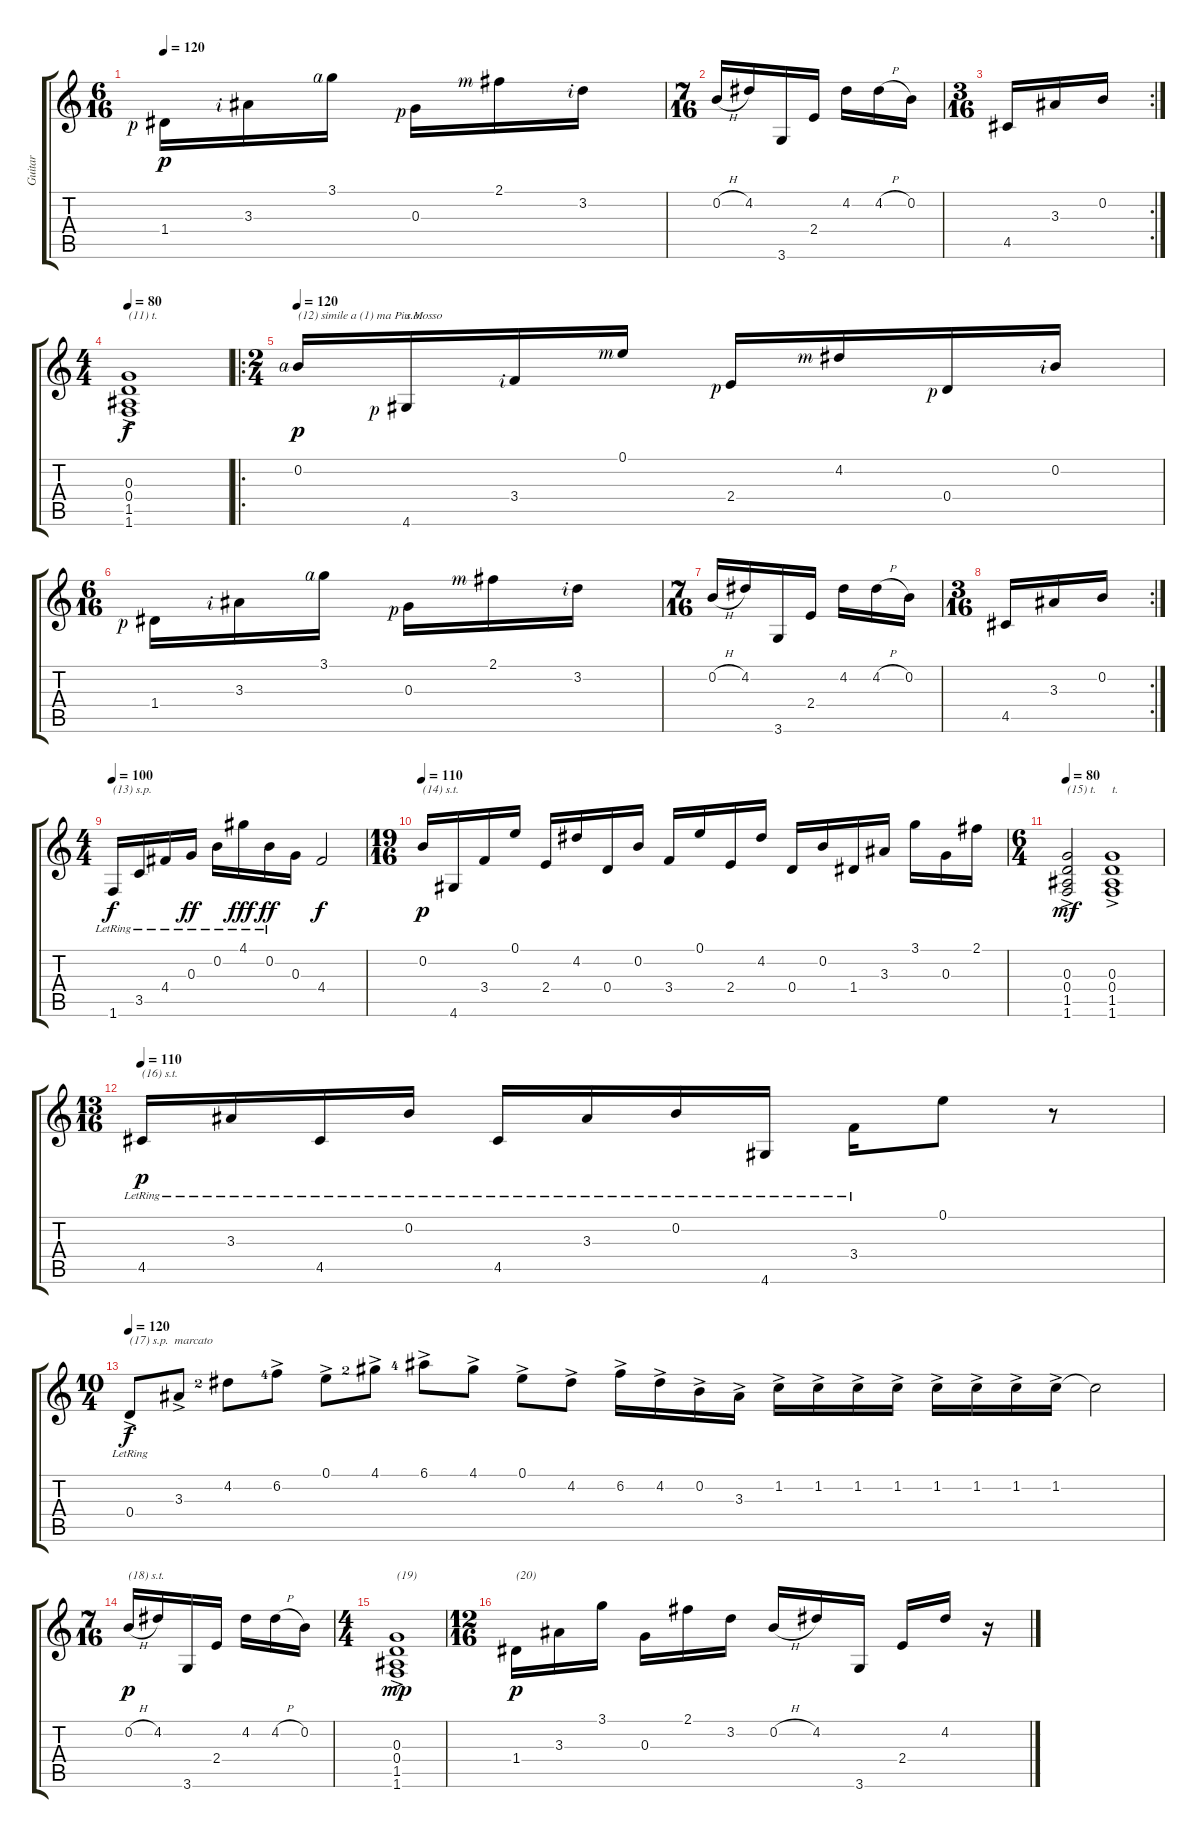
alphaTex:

\track ("Guitar" "Guitar") {instrument acousticguitarnylon}
\staff {score tabs}
\tuning (E4 B3 G3 D3 A2 E2) {hide}
\ts (6 16)
\tempo 120
\clef g2
\ks c
1.4{rf 1}.16{dy p} 3.3{rf 2}.16 3.1{rf 4}.16 0.3{rf 1}.16 2.1{rf 3}.16 3.2{rf 2}.16 |
\ts (7 16)
0.2{h}.16 4.2.16 3.6.16 2.4.16 4.2.16 4.2{h}.16 0.2.16 |
\rc 2
\ts (3 16)
4.5.16 3.3.16 0.2.16 |
\ts (4 4)
\tempo 80
(0.3{ac} 0.4{ac} 1.5{ac} 1.6{ac}).1{txt "(11) t." dy f} |
\ro
\ts (2 4)
\tempo 120
0.2{rf 4}.16{txt "(12) simile a (1) ma Piu Mosso" dy p} 4.6{rf 1}.16{txt "s.o."} 3.4{rf 2}.16 0.1{rf 3}.16 2.4{rf 1}.16 4.2{rf 3}.16 0.4{rf 1}.16 0.2{rf 2}.16 |
\ts (6 16)
1.4{rf 1}.16 3.3{rf 2}.16 3.1{rf 4}.16 0.3{rf 1}.16 2.1{rf 3}.16 3.2{rf 2}.16 |
\ts (7 16)
0.2{h}.16 4.2.16 3.6.16 2.4.16 4.2.16 4.2{h}.16 0.2.16 |
\rc 2
\ts (3 16)
4.5.16 3.3.16 0.2.16 |
\ts (4 4)
\tempo 100
1.6{lr}.16{txt "(13) s.p." dy f} 3.5{lr}.16 4.4{lr}.16 0.3{lr}.16{dy ff} 0.2{lr}.16 4.1{lr}.16{dy fff} 0.2{lr}.16{dy ff} 0.3.16 4.4.2{dy f} |
\ts (19 16)
\tempo 110
0.2.16{txt "(14) s.t." dy p} 4.6.16 3.4.16 0.1.16 2.4.16 4.2.16 0.4.16 0.2.16 3.4.16 0.1.16 2.4.16 4.2.16 0.4.16 0.2.16 1.4.16 3.3.16 3.1.16 0.3.16 2.1.16 |
\ts (6 4)
\tempo 80
(0.3{ac} 0.4{ac} 1.5{ac} 1.6{ac}).2{txt "(15) t." dy mf} (0.3{ac} 0.4{ac} 1.5{ac} 1.6{ac}).1{txt "t."} |
\ts (13 16)
\tempo 110
4.5{lr}.16{txt "(16) s.t." dy p} 3.3{lr}.16 4.5{lr}.16 0.2{lr}.16 4.5{lr}.16 3.3{lr}.16 0.2{lr}.16 4.6{lr}.16 3.4{lr}.16 0.1.8 r.8 |
\ts (10 4)
\tempo 120
0.4{ac lr}.8{txt "(17) s.p.  marcato" dy f} 3.3{ac}.8 4.2{lf 3}.8 6.2{ac lf 5}.8 0.1{ac}.8 4.1{ac lf 3}.8 6.1{ac lf 5}.8 4.1{ac}.8 0.1{ac}.8 4.2{ac}.8 6.2{ac}.16 4.2{ac}.16 0.2{ac}.16 3.3{ac}.16 1.2{ac}.16 1.2{ac}.16 1.2{ac}.16 1.2{ac}.16 1.2{ac}.16 1.2{ac}.16 1.2{ac}.16 1.2{ac}.16 1.2{t}.2 |
\ts (7 16)
0.2{h}.16{txt "(18) s.t." dy p} 4.2.16 3.6.16 2.4.16 4.2.16 4.2{h}.16 0.2.16 |
\ts (4 4)
(0.3{ac} 0.4{ac} 1.5{ac} 1.6{ac}).1{txt "(19)" dy mp} |
\ts (12 16)
1.4.16{txt "(20)" dy p} 3.3.16 3.1.16 0.3.16 2.1.16 3.2.16 0.2{h}.16 4.2.16 3.6.16 2.4.16 4.2.16 r.16
